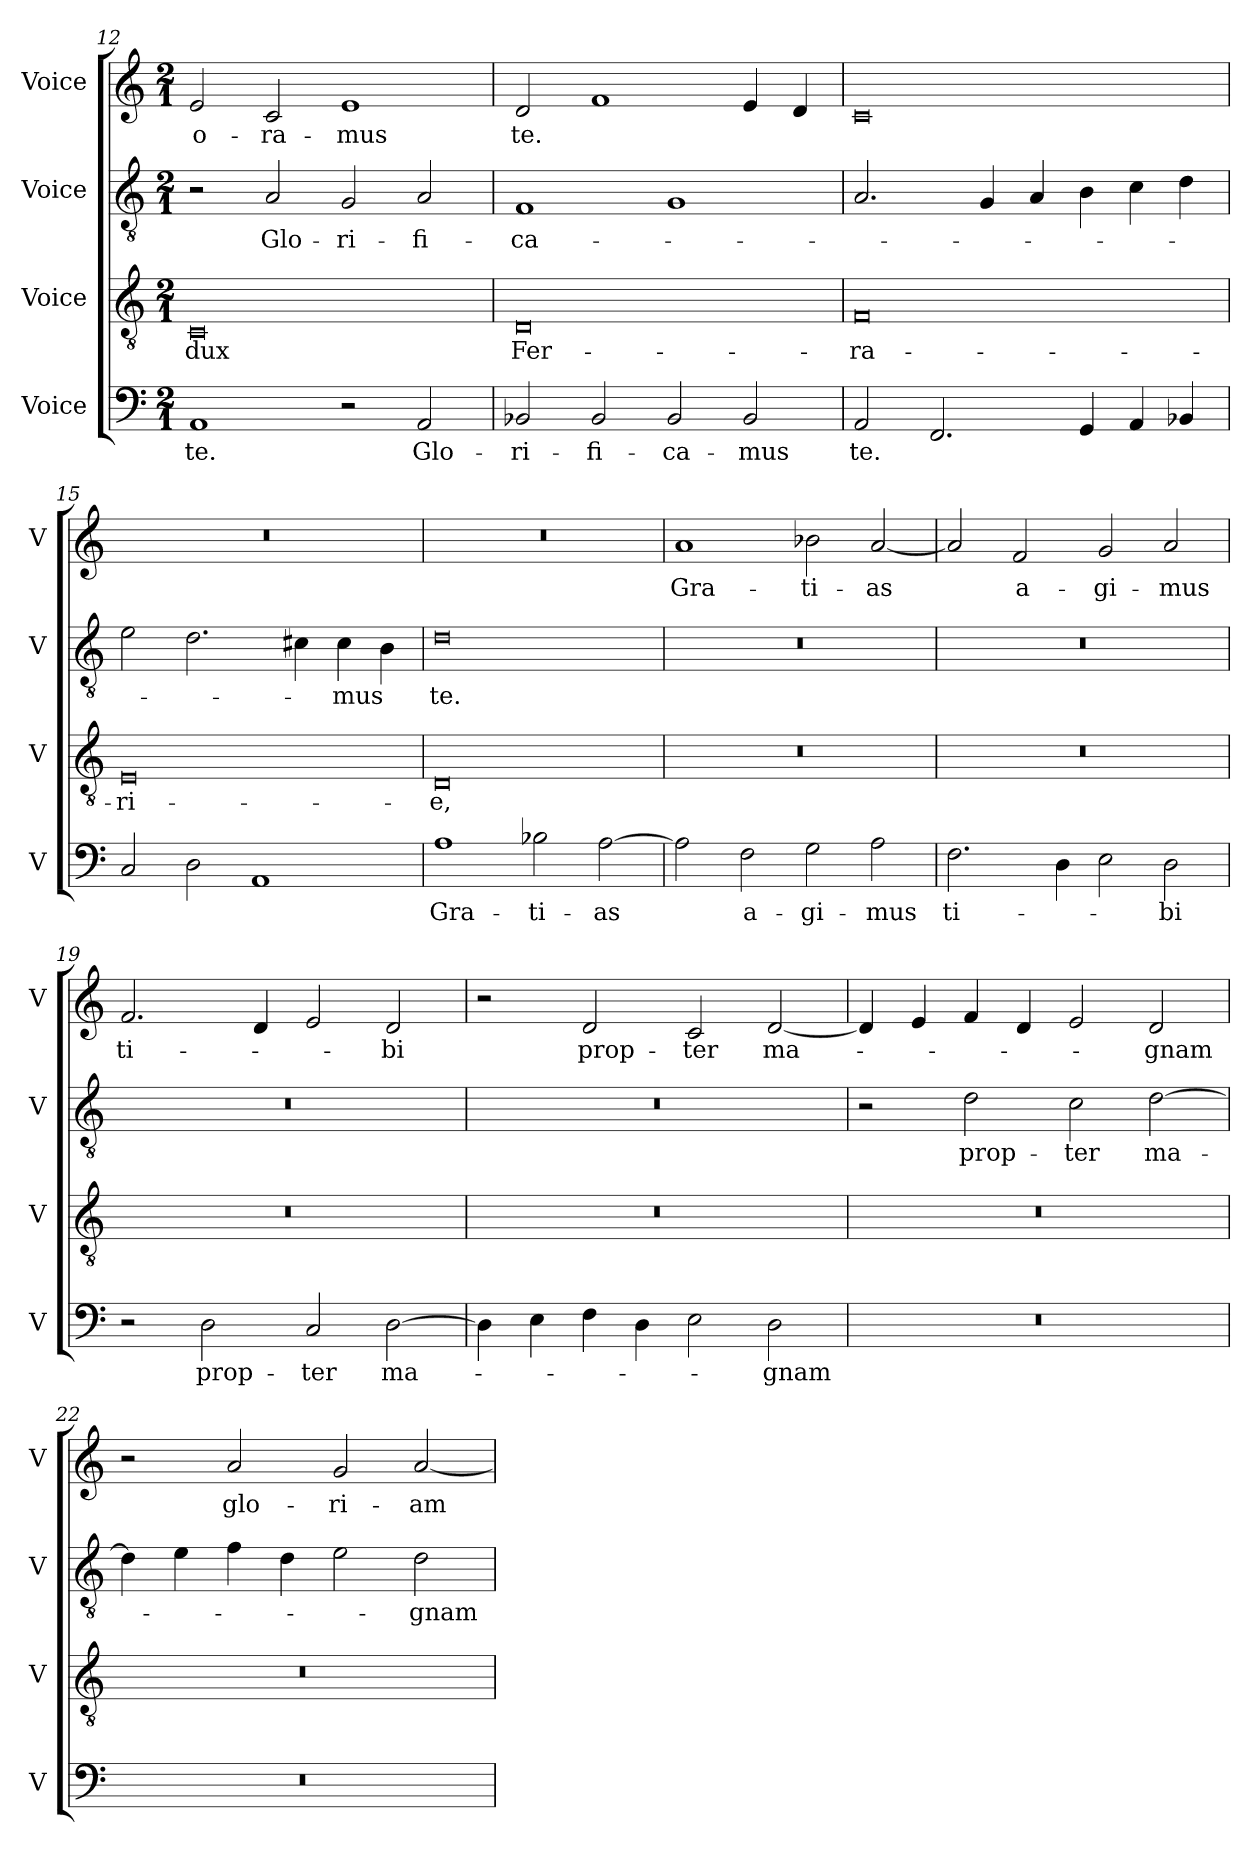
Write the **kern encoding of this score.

**kern	**text	**kern	**text	**kern	**text	**kern	**text
*part4	*part4	*part3	*part3	*part2	*part2	*part1	*part1
*staff4	*staff4	*staff3	*staff3	*staff2	*staff2	*staff1	*staff1
*I"Voice	*	*I"Voice	*	*I"Voice	*	*I"Voice	*
*I'V	*	*I'V	*	*I'V	*	*I'V	*
!!LO:LB:g=z
*clefF4	*	*clefGv2	*	*clefGv2	*	*clefG2	*
*k[]	*	*k[]	*	*k[]	*	*k[]	*
*M2/1	*	*M2/1	*	*M2/1	*	*M2/1	*
=12	=12	=12	=12	=12	=12	=12	=12
!	!LO:LY:b	!	!LO:LY:b	!	!	!	!LO:LY:b
1AA	te.	0C	dux	2r	.	2e/	-o-
!	!	!	!	!	!LO:LY:b	!	!LO:LY:b
.	.	.	.	2A/	Glo-	2c/	-ra-
!	!	!	!	!	!LO:LY:b	!	!LO:LY:b
2r	.	.	.	2G/	-ri-	1e	-mus
!	!LO:LY:b	!	!	!	!LO:LY:b	!	!
2AA/	Glo-	.	.	2A/	-fi-	.	.
=13	=13	=13	=13	=13	=13	=13	=13
!	!LO:LY:b	!	!LO:LY:b	!	!LO:LY:b	!	!LO:LY:b
2BB-X/	-ri-	0D	Fer-	1F	-ca-	2d/	te.
!	!LO:LY:b	!	!	!	!	!	!
2BB-/	-fi-	.	.	.	.	1f	.
!	!LO:LY:b	!	!	!	!	!	!
2BB-/	-ca-	.	.	1G	.	.	.
!	!LO:LY:b	!	!	!	!	!	!
2BB-/	-mus	.	.	.	.	4e/	.
.	.	.	.	.	.	4d/	.
=14	=14	=14	=14	=14	=14	=14	=14
!	!LO:LY:b	!	!LO:LY:b	!	!	!	!
2AA/	te.	0F	-ra-	2.A/	.	0c	.
2.FF/	.	.	.	.	.	.	.
.	.	.	.	4G/	.	.	.
.	.	.	.	4A/	.	.	.
4GG/	.	.	.	4B\	.	.	.
4AA/	.	.	.	4c\	.	.	.
4BB-X/	.	.	.	4d\	.	.	.
=15	=15	=15	=15	=15	=15	=15	=15
!	!	!	!LO:LY:b	!	!	!	!
2C/	.	0E	-ri-	2e\	.	0r	.
2D\	.	.	.	2.d\	.	.	.
1AA	.	.	.	.	.	.	.
.	.	.	.	4c#X\	.	.	.
!	!	!	!	!	!LO:LY:b	!	!
.	.	.	.	4c#\	-mus	.	.
.	.	.	.	4B\	.	.	.
=16	=16	=16	=16	=16	=16	=16	=16
!	!LO:LY:b	!	!LO:LY:b	!	!LO:LY:b	!	!
1A	Gra-	0D	-e,	0d	te.	0r	.
!	!LO:LY:b	!	!	!	!	!	!
2B-X\	-ti-	.	.	.	.	.	.
!	!LO:LY:b	!	!	!	!	!	!
[2A\	-as	.	.	.	.	.	.
!!LO:PB:g=z
=17	=17	=17	=17	=17	=17	=17	=17
!	!	!	!	!	!	!	!LO:LY:b
2A\]	.	0r	.	0r	.	1a	Gra-
!	!LO:LY:b	!	!	!	!	!	!
2F\	a-	.	.	.	.	.	.
!	!LO:LY:b	!	!	!	!	!	!LO:LY:b
2G\	-gi-	.	.	.	.	2b-X\	-ti-
!	!LO:LY:b	!	!	!	!	!	!LO:LY:b
2A\	-mus	.	.	.	.	[2a/	-as
=18	=18	=18	=18	=18	=18	=18	=18
!	!LO:LY:b	!	!	!	!	!	!
2.F\	ti-	0r	.	0r	.	2a/]	.
!	!	!	!	!	!	!	!LO:LY:b
.	.	.	.	.	.	2f/	a-
4D\	.	.	.	.	.	.	.
!	!	!	!	!	!	!	!LO:LY:b
2E\	.	.	.	.	.	2g/	-gi-
!	!LO:LY:b	!	!	!	!	!	!LO:LY:b
2D\	-bi	.	.	.	.	2a/	-mus
=19	=19	=19	=19	=19	=19	=19	=19
!	!	!	!	!	!	!	!LO:LY:b
2r	.	0r	.	0r	.	2.f/	ti-
!	!LO:LY:b	!	!	!	!	!	!
2D\	prop-	.	.	.	.	.	.
.	.	.	.	.	.	4d/	.
!	!LO:LY:b	!	!	!	!	!	!
2C/	-ter	.	.	.	.	2e/	.
!	!LO:LY:b	!	!	!	!	!	!LO:LY:b
[2D\	ma-	.	.	.	.	2d/	-bi
=20	=20	=20	=20	=20	=20	=20	=20
4D\]	.	0r	.	0r	.	2r	.
4E\	.	.	.	.	.	.	.
!	!	!	!	!	!	!	!LO:LY:b
4F\	.	.	.	.	.	2d/	prop-
4D\	.	.	.	.	.	.	.
!	!	!	!	!	!	!	!LO:LY:b
2E\	.	.	.	.	.	2c/	-ter
!	!LO:LY:b	!	!	!	!	!	!LO:LY:b
2D\	-gnam	.	.	.	.	[2d/	ma-
=21	=21	=21	=21	=21	=21	=21	=21
0r	.	0r	.	2r	.	4d/]	.
.	.	.	.	.	.	4e/	.
!	!	!	!	!	!LO:LY:b	!	!
.	.	.	.	2d\	prop-	4f/	.
.	.	.	.	.	.	4d/	.
!	!	!	!	!	!LO:LY:b	!	!
.	.	.	.	2c\	-ter	2e/	.
!	!	!	!	!	!LO:LY:b	!	!LO:LY:b
.	.	.	.	[2d\	ma-	2d/	-gnam
!!LO:LB:g=z
=22	=22	=22	=22	=22	=22	=22	=22
0r	.	0r	.	4d\]	.	2r	.
.	.	.	.	4e\	.	.	.
!	!	!	!	!	!	!	!LO:LY:b
.	.	.	.	4f\	.	2a/	glo-
.	.	.	.	4d\	.	.	.
!	!	!	!	!	!	!	!LO:LY:b
.	.	.	.	2e\	.	2g/	-ri-
!	!	!	!	!	!LO:LY:b	!	!LO:LY:b
.	.	.	.	2d\	-gnam	[2a/	-am
=	=	=	=	=	=	=	=
*-	*-	*-	*-	*-	*-	*-	*-
